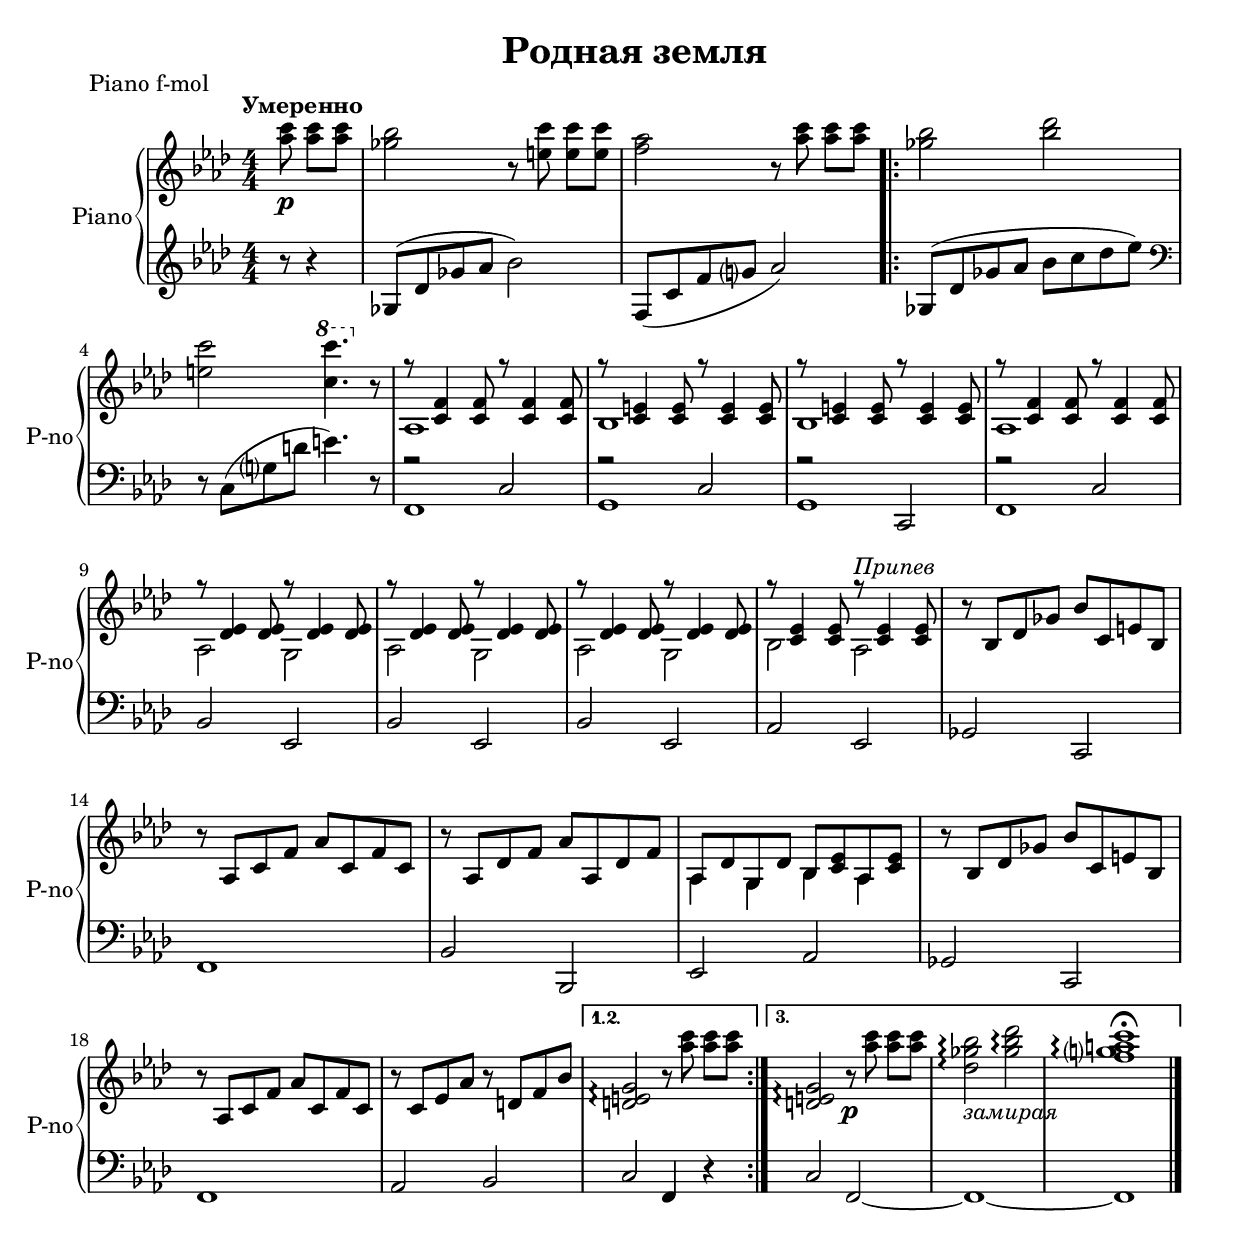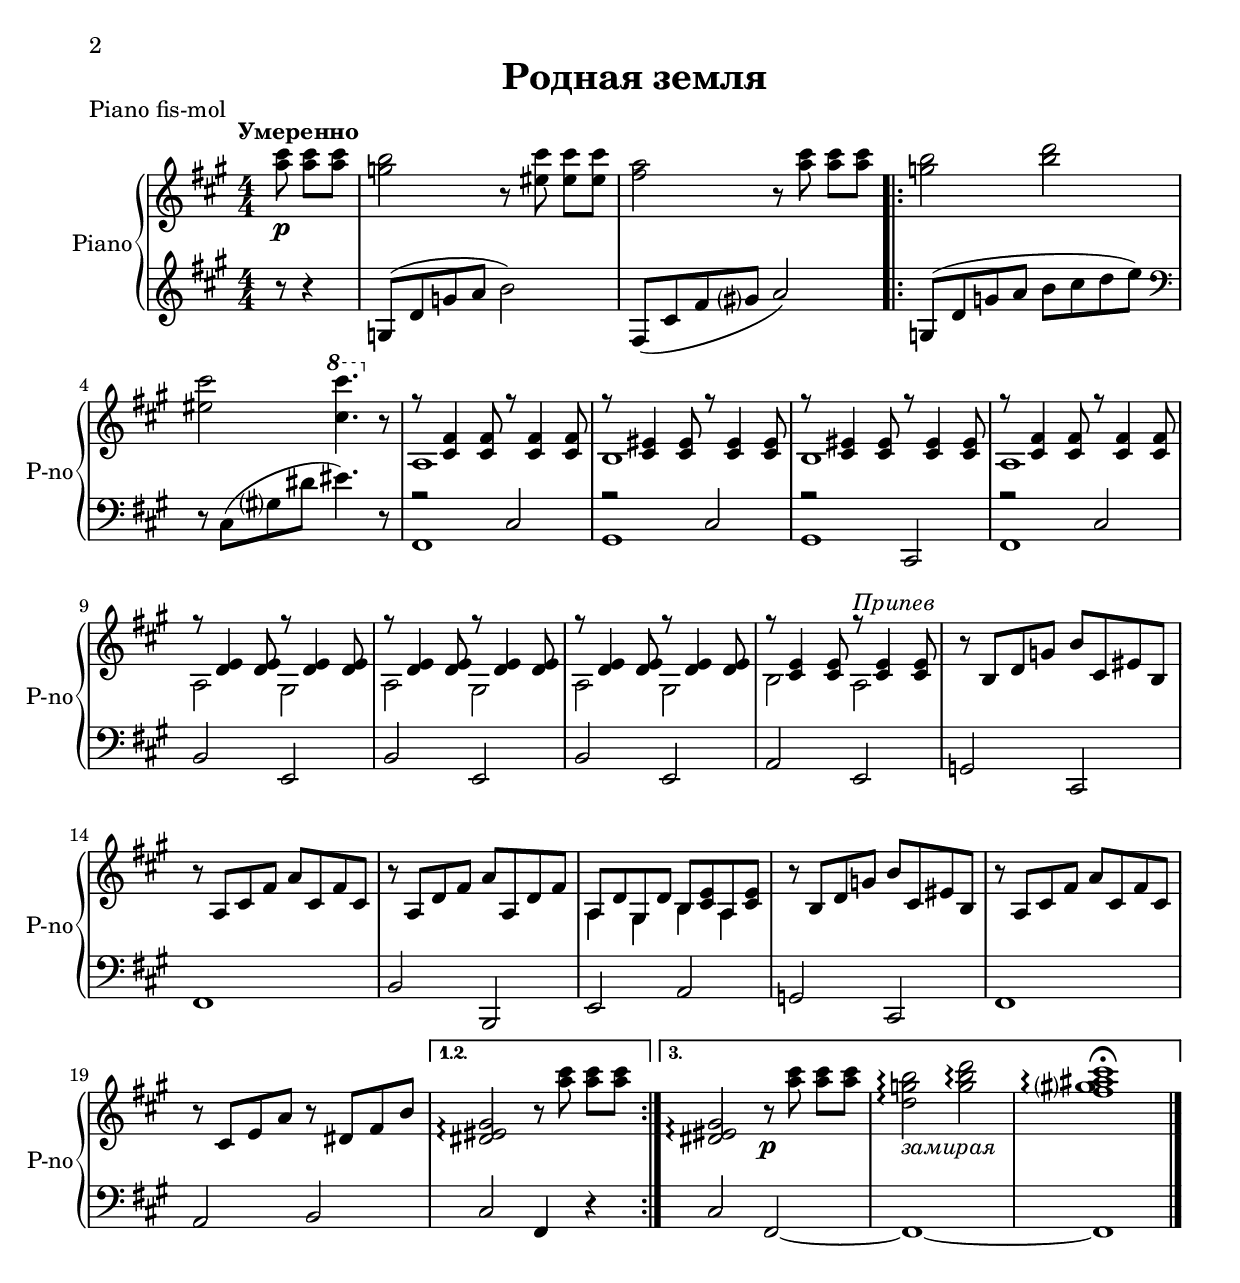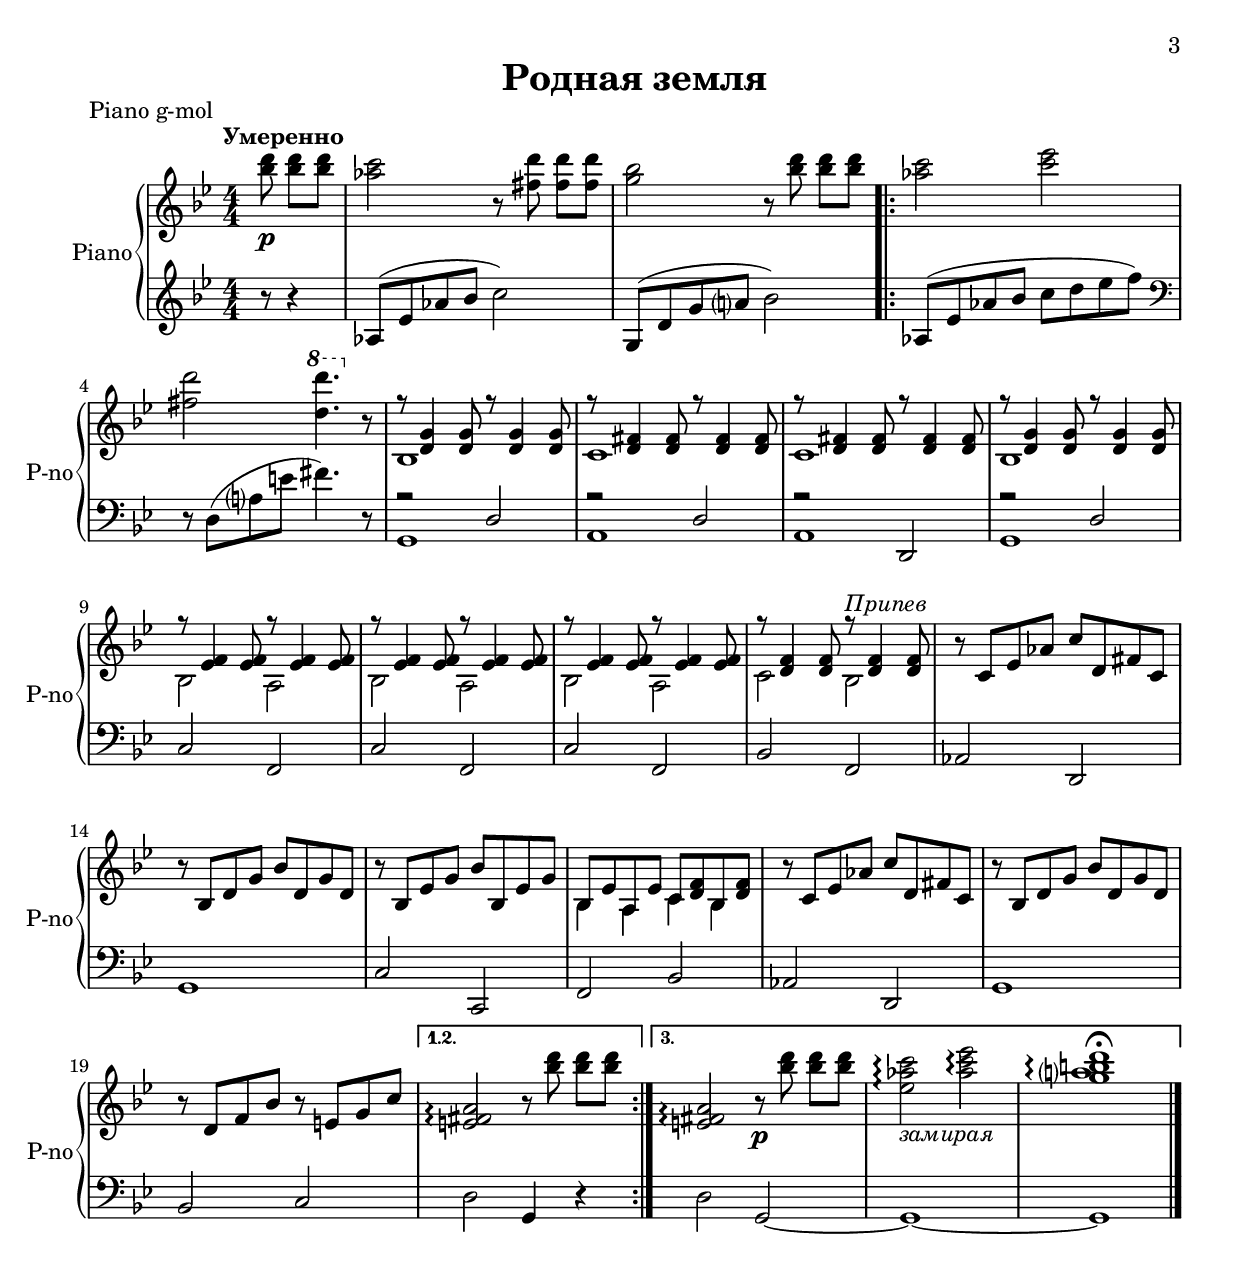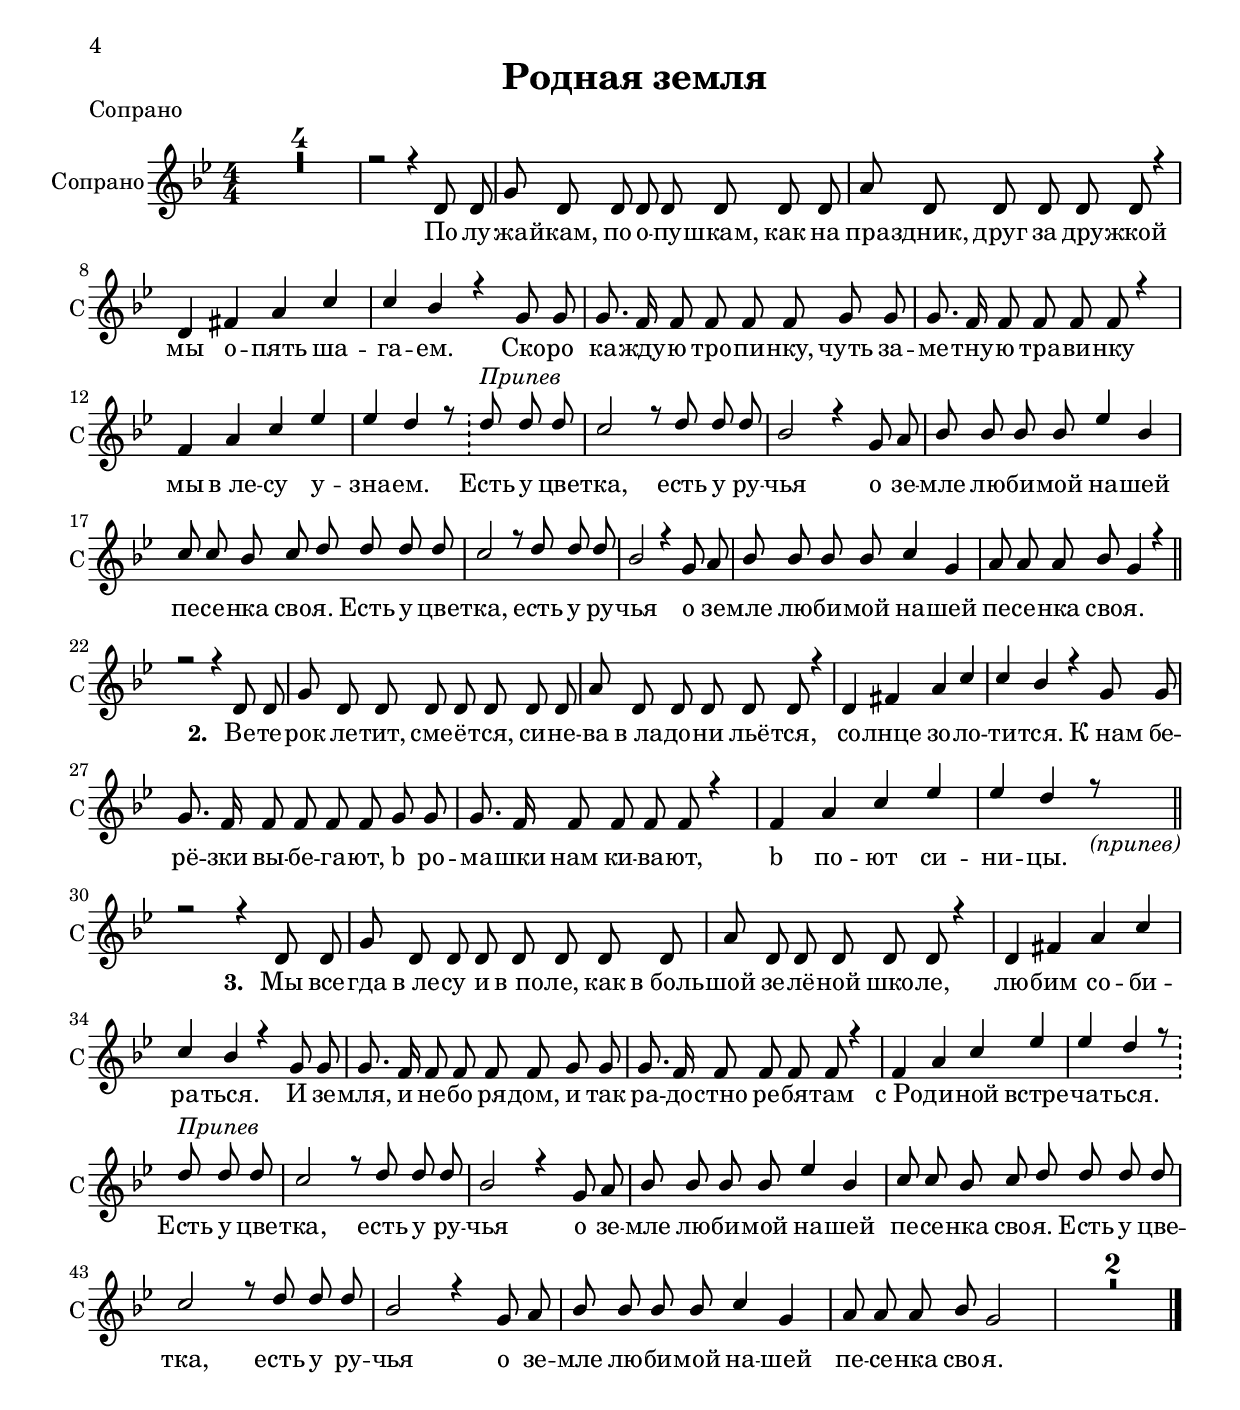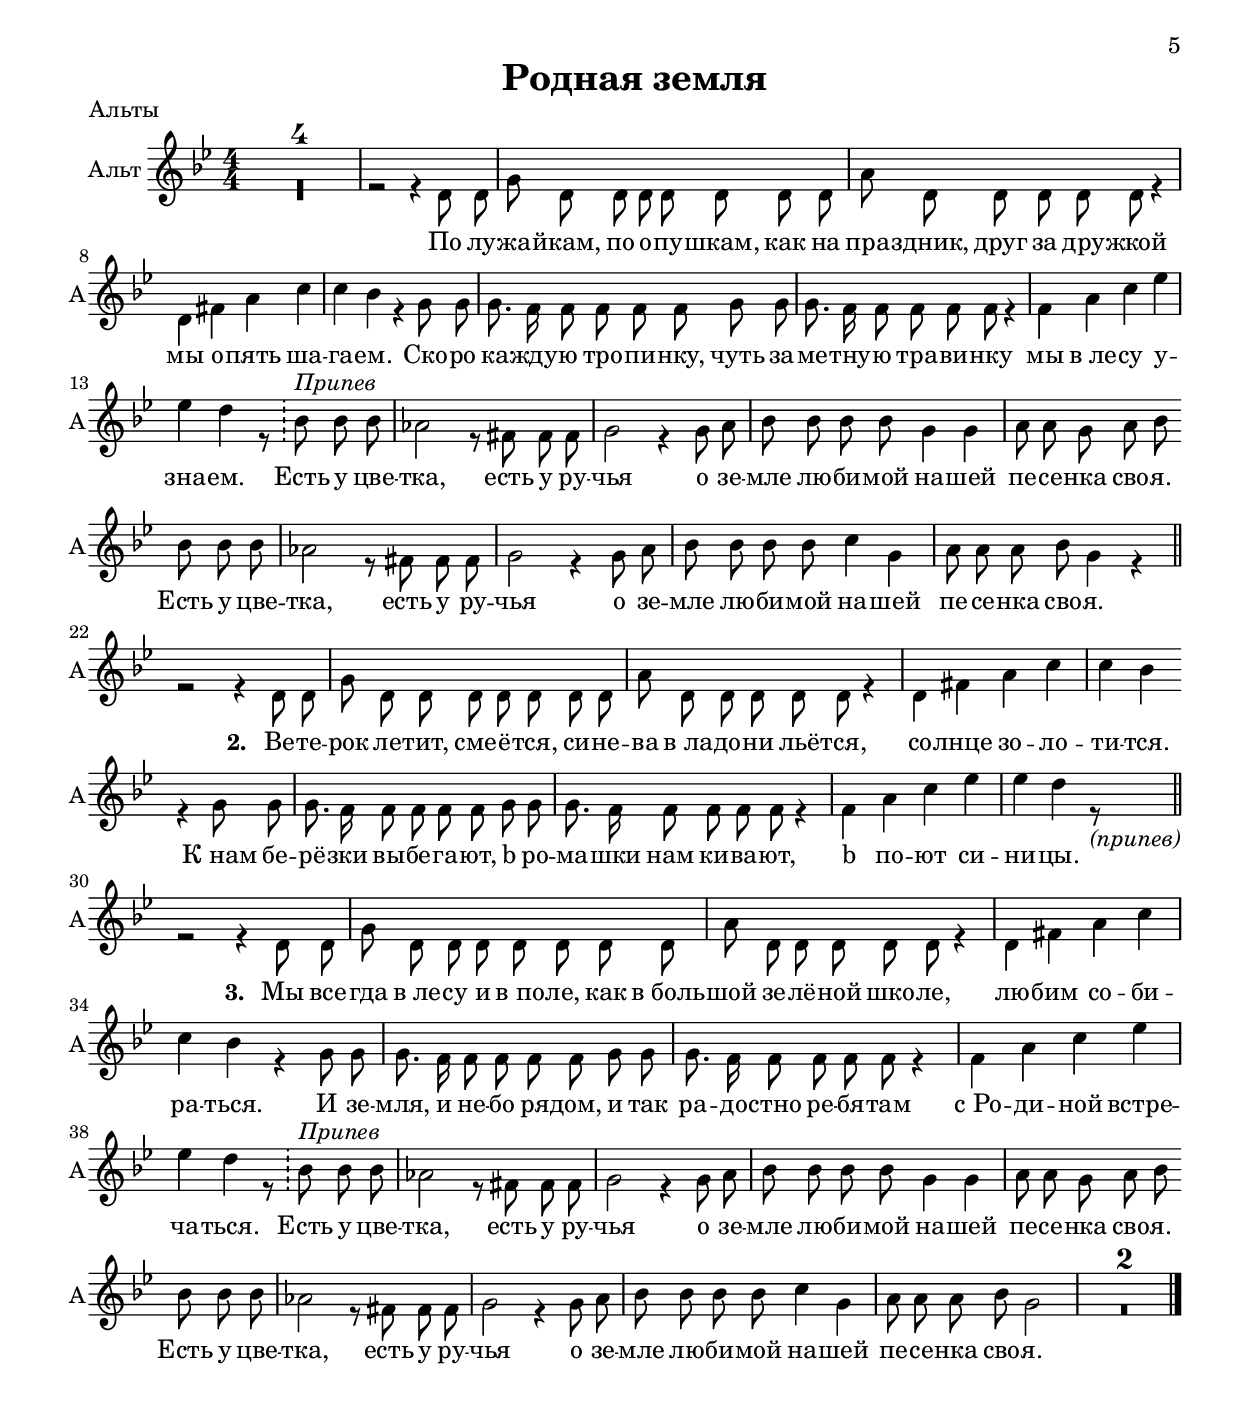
\version "2.18.2"

% закомментируйте строку ниже, чтобы получался pdf с навигацией
#(ly:set-option 'point-and-click #f)
#(ly:set-option 'midi-extension "mid")
#(set-default-paper-size "a4")
%#(set-global-staff-size 18)

\header {
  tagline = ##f
}

  \paper {
    top-margin = 15
    left-margin = 15
    right-margin = 10
    bottom-margin = 15
 %   ragged-bottom = ##f
 %   ragged-last-bottom = ##f
    indent = 10
  }

global = {
  \key f \minor
  \time 4/4
  \numericTimeSignature
  \autoBeamOff
  \set Score.skipBars = ##t
}

%make visible number of every 2-nd bar
secondbar = {
  \override Score.BarNumber.break-visibility = #end-of-line-invisible
  \set Score.barNumberVisibility = #(every-nth-bar-number-visible 2)
}

%use this as temporary line break
abr = { \break }

% uncommend next line when finished
%abr = {}

%once hide accidental (runaround for cadenza
nat = { \once \hide Accidental }


soprano = \relative c' {
  \global
  \dynamicUp
  R1*4
  r2 r4 c8 c |
  f c c c c c c c |
  g' c, c c c c r4 |
  c4 e g bes |
  bes as r f8 f |
  f8. es16 es8 es es es f f |
  f8. es16 es8 es es es r4 |
  es g bes des |
  des c r8 \bar "!" c^\markup\italic "Припев" c c |
  bes2 r8 c c c |
  as2 r4 f8 g |
  as as as as des4 as |
  bes8 bes as bes c c c c |
  bes2 r8 c c c |
  as2 r4 f8 g |
  as as as as bes4 f |
  g8 g g as f4 r \bar "||" \abr
  
  
    r2 r4 c8 c |
  f c c c c c c c |
  g' c, c c c c r4 |
  c4 e g bes |
  bes as r f8 f |
  f8. es16 es8 es es es f f |
  f8. es16 es8 es es es r4 |
  es g bes des |
  des c r8_\markup\italic "(припев)" \bar "||"
  
    \abr
  \set Timing.measurePosition = #(ly:make-moment 0)
  
  
  r2 r4 c,8 c |
  f c c c c c c c |
  g' c, c c c c r4 |
  c4 e g bes |
  bes as r f8 f |
  f8. es16 es8 es es es f f |
  f8. es16 es8 es es es r4 |
  es g bes des |
  des c r8 \bar "!" c^\markup\italic "Припев" c c |
  bes2 r8 c c c |
  as2 r4 f8 g |
  as as as as des4 as |
  bes8 bes as bes c c c c |
  bes2 r8 c c c |
  as2 r4 f8 g |
  as as as as bes4 f |
  g8 g g as f2 |
  R1*2
  
  \bar "|."
}

alto = \relative c' {
  \global
  \dynamicUp
  R1*4
  r2 r4 c8 c |
  f c c c c c c c |
  g' c, c c c c r4 |
  c4 e g bes |
  bes as \bar " " r f8 f |
  f8. es16 es8 es es es f f |
  f8. es16 es8 es es es r4 |
  es g bes des |
  des c r8 \bar "!" as^\markup\italic "Припев" as as |
  ges2 r8 e e e |
  f2 r4 f8 g |
  as as as as f4 f |
  g8 g f g as \bar " " as as as|
  ges2 r8 e e e |
  f2 r4 f8 g |
  as as as as bes4 f |
  g8 g g as f4 r
  \bar "||" \abr
  
  r2 r4 c8 c |
  f c c c c c c c |
  g' c, c c c c r4 |
  c4 e g bes |
  bes as \bar " " r f8 f |
  f8. es16 es8 es es es f f |
  f8. es16 es8 es es es r4 |
  es g bes des |
  des c r8_\markup\italic "(припев)" \bar "||"
  
  \abr
  \set Timing.measurePosition = #(ly:make-moment 0)
  
  r2 r4 c,8 c |
  f c c c c c c c |
  g' c, c c c c r4 |
  c4 e g bes |
  bes as \bar " " r f8 f |
  f8. es16 es8 es es es f f |
  f8. es16 es8 es es es r4 |
  es g bes des |
  des c r8 \bar "!"
  
  as^\markup\italic "Припев" as as |
  ges2 r8 e e e |
  f2 r4 f8 g |
  as as as as f4 f |
  g8 g f g as \bar " " as as as|
  ges2 r8 e e e |
  f2 r4 f8 g |
  as as as as bes4 f |
  g8 g g as f2 |
  R1*2  
  \bar "|."
}



lyricscommon = \lyricmode {
  По лу -- жа -- йкам, по о -- пу -- шкам, как на пра -- здник, друг за дру -- жкой
  мы о -- пять ша -- га -- ем. Ско -- ро ка -- жду -- ю тро -- пи -- нку, чуть за -- 
  ме -- тну -- ю тра -- ви -- нку мы в_ле -- су у -- зна -- ем. 
  
  Есть у цве -- тка, есть у ру --
  чья о зе -- мле лю -- би -- мой на -- шей пе -- се -- нка сво -- я. Есть у цве --
  тка, есть у ру -- чья о зе -- мле лю -- би -- мой на -- шей
  пе -- се -- нка сво -- я.
  
  \set stanza = "2. " Ве -- те -- рок ле -- тит, сме -- ё -- тся,
  cи -- не -- ва в_ла -- до -- ни льё -- тся,
  cо -- лнце зо -- ло -- ти -- тся.
  К_нам бе -- рё -- зки вы -- бе -- га -- ют,
  b ро -- ма -- шки нам ки -- ва -- ют,
  b по -- ют си -- ни -- цы.
  
  \set stanza = "3. " Мы все -- гда в_ле -- су и в_по -- ле,
  как в_боль -- шой зе -- лё -- ной шко -- ле, 
  лю -- бим со -- би -- ра -- ться.
  И зе -- мля, и не -- бо ря -- дом,
  и так ра -- до -- стно ре -- бя -- там
  с_Ро -- ди -- ной встре -- ча -- ться.
  
  Есть у цве -- тка, есть у ру --
  чья о зе -- мле лю -- би -- мой на -- шей пе -- се -- нка сво -- я. Есть у цве --
  тка, есть у ру -- чья о зе -- мле лю -- би -- мой на -- шей
  пе -- се -- нка сво -- я.
  
}

tmtwo = \set Timing.measurePosition = #(ly:make-moment -3/8)

abr = {\break}
abr = {}

right = \relative c''' {
  \global
  \oneVoice
  \tempo "Умеренно"
  \tmtwo
  <as c>8\p q[ q] |
  <ges bes>2 r8 <e c'>8 q[ q] |
  <f as>2 r8 <as c>8 q[ q] |
  \repeat volta 3 {
    <ges bes>2 <bes des> | \abr
    <e, c'> \once \ottava #1 <c' c'>4. \ottava #0 r8 |
    << { r8 <c,, f>4 q8 r8 q4 q8 } \\ { as1 } >> |
    << { r8 <c e>4 q8 r8 q4 q8 } \\ bes1 >> | \abr
    << { r8 <c e>4 q8 r8 q4 q8 } \\ bes1 >> |
    << { r8 <c f>4 q8 r8 q4 q8 } \\ { as1 } >> |
    << { r8 <des es>4 q8 r8 q4 q8 } \\ { as2 g } >> | \abr
    << { r8 <des' es>4 q8 r8 q4 q8 } \\ { as2 g } >>
    << { r8 <des' es>4 q8 r8 q4 q8 } \\ { as2 g } >>
    << { r8 <c es>4 q8 r8^\markup\italic"Припев" q4 q8 } \\ { bes2 as } >>
    r8 bes[ des ges] bes[ c, e bes] | \abr
    r8 as[ c f] as[ c, f c] |
    r8 as[ des f] as[ as, des f] |
    << { as,8[ des g, des'] bes[ <c es> as <c es>] } \\ { as4 g bes as } >> \abr
    r8 bes[ des ges] bes[ c, e bes] |
    r as[ c f] as[ c, f c] |
    r c[ es as] r d,[ f bes] | 
  }
  \alternative {
    {<d, e g>2\arpeggio r8 <as'' c>8 q[ q]}
    {<d,, e g>2\arpeggio r8\p <as'' c>8 q[ q] |
    <des, ges bes>2\arpeggio _\markup\italic"замирая" <ges bes des>\arpeggio |
    <f g! a c>1\arpeggio\fermata }
 
  }
  \bar "|."
  
}

left = \relative c' {
  \global
  \oneVoice
  \tmtwo
  r8 r4 |
  ges8[( des' ges as] bes2) |
  f,8[( c' f g] as2) |
  \repeat volta 3 {
    ges,8[( des' ges as] bes[ c des es]) \clef bass |
    r c,,[( g' d'] e4.) r8 |
    << { r2 c, } \\ f,1 >> |
    << { r2 c' } \\ g1 >> |
    << { r2 c, } \\ g'1 >> |
    << { r2 c } \\ f,1 >> |
    bes2 es, |
    bes' es, |
    bes' es, |
    as es |
    ges c, |
    f1 |
    bes2 bes, |
    es as |
    ges c, |
    f1 |
    as2 bes |
  }
  \alternative
  {
    {
      c f,4 r
    }
    {
      c'2 f,~ |
      f1~ |
      f
    }
  }
}

pianoPart = \new PianoStaff \with {
  instrumentName = "Piano"
  shortInstrumentName = "P-no"
  midiInstrument = "acoustic grand"
} <<
  \new Staff = "right" \right
  \new Staff = "left" { \left }
>>


\bookpart {
  \header {
    title = "Родная земля"
    piece = "Piano f-mol"
  }
  \score {
    
    <<
      \pianoPart
    >>
    \layout { 
      \context {
      \Staff \RemoveEmptyStaves
      \override VerticalAxisGroup.remove-first = ##t
      \accidentalStyle piano-cautionary
      }
    }
  }
}

\bookpart {
  \header {
    title = "Родная земля"
    piece = "Piano fis-mol"
  }
  \score {
    \transpose f fis
    <<
      \pianoPart
    >>
    \layout { 
      \context {
      \Staff \RemoveEmptyStaves
      \override VerticalAxisGroup.remove-first = ##t
      \accidentalStyle piano-cautionary
      }
    }
  }
}

\bookpart {
  \header {
    title = "Родная земля"
    piece = "Piano g-mol"
  }
  \score {
    \transpose f g
    <<
      \pianoPart
    >>
    \layout { 
      \context {
      \Staff \RemoveEmptyStaves
      \override VerticalAxisGroup.remove-first = ##t
      \accidentalStyle piano-cautionary
      }
    }
  }
}


\bookpart {
  
    \header {
    title = "Родная земля"
    piece = "Сопрано"
  }


  \score {
   
    \transpose f g {
    \new ChoirStaff <<
      \new Staff = "upstaff" \with {
        midiInstrument = "voice oohs"
        instrumentName = "Сопрано" 
        shortInstrumentName = "С"
      } <<
        \new Voice = "soprano" { \voiceOne \soprano }
      >> 
      
      \new Lyrics \lyricsto "soprano" { \lyricscommon }
      % alternative lyrics above up staff
      %\new Lyrics \with {alignAboveContext = "upstaff"} \lyricsto "soprano" \lyricst
      
    >>
    }  % transposeµ
    \layout { 
      \context {
        \Score
      }
      \context {
        \Staff
        % удаляем обозначение темпа из общего плана
        %  \remove "Time_signature_engraver"
        %  \remove "Bar_number_engraver"
      }
      %Metronome_mark_engraver
    }
  }
  
}

\bookpart {
  
    \header {
    title = "Родная земля"
    piece = "Альты"
  }
  
  \score {   
    \transpose f g {
    \new ChoirStaff <<
      \new Staff = "upstaff" \with {
        midiInstrument = "voice oohs"
        instrumentName = "Альт" 
        shortInstrumentName = "А"
      } <<
        \new Voice = "soprano" { \voiceTwo \alto }
      >> 
      
      \new Lyrics \lyricsto "soprano" { \lyricscommon }
      % alternative lyrics above up staff
      %\new Lyrics \with {alignAboveContext = "upstaff"} \lyricsto "soprano" \lyricst
      
    >>
     }  % transposeµ
    \layout { 
      \context {
        \Score
      }
      \context {
        \Staff
        % удаляем обозначение темпа из общего плана
        %  \remove "Time_signature_engraver"
        %  \remove "Bar_number_engraver"
      }
      %Metronome_mark_engraver
    }
  }
  
}

\bookpart {
  

  
    \score {
      \unfoldRepeats
    
    %  \transpose c bes {
    \new ChoirStaff <<
      \new Staff = "upstaff" \with {
        midiInstrument = "voice oohs"
        instrumentName = "Альт" 
        shortInstrumentName = "А"
      } <<
        \new Voice = "soprano" { \voiceOne \soprano }
        \new Voice = "alto" { \voiceOne \alto }
      >> 
      
      \new Lyrics \lyricsto "alto" { \lyricscommon }
      % alternative lyrics above up staff
      %\new Lyrics \with {alignAboveContext = "upstaff"} \lyricsto "soprano" \lyricst
      
    >>
    %  }  % transposeµ

    \midi {
      \tempo 4=120
    }
  }
}



